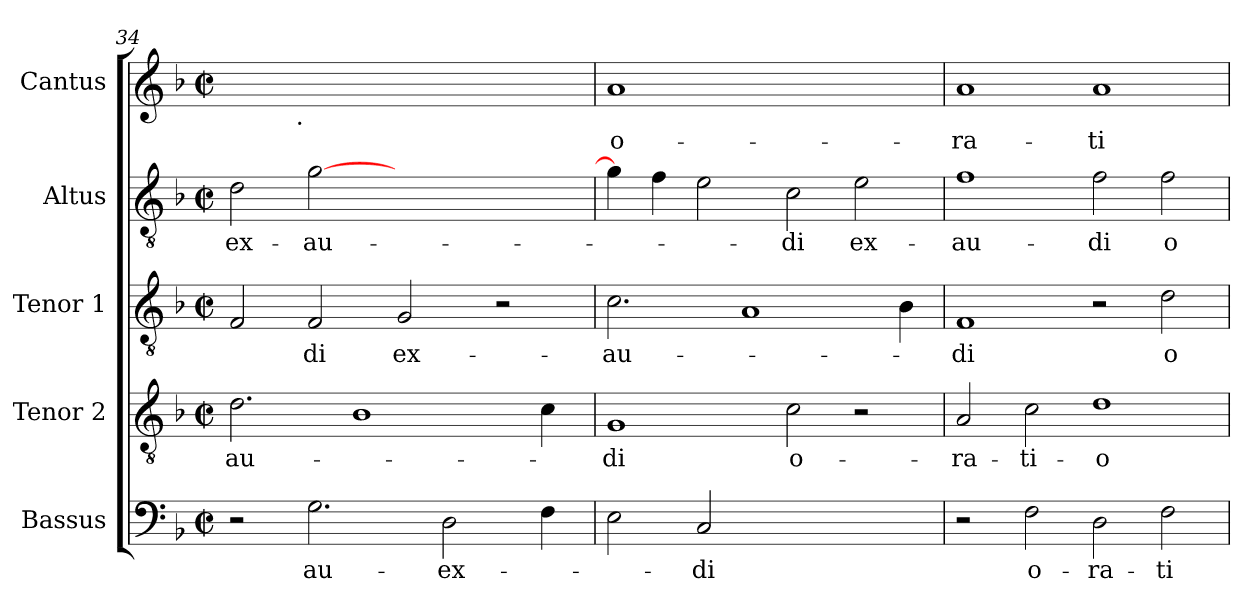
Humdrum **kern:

**kern	**text	**kern	**text	**kern	**text	**kern	**text	**kern	**text
*part5	*part5	*part4	*part4	*part3	*part3	*part2	*part2	*part1	*part1
*staff5	*staff5	*staff4	*staff4	*staff3	*staff3	*staff2	*staff2	*staff1	*staff1
*I"Bassus	*	*I"Tenor 2	*	*I"Tenor 1	*	*I"Altus	*	*I"Cantus	*
*clefF4	*	*clefGv2	*	*clefGv2	*	*clefGv2	*	*clefG2	*
*k[b-]	*	*k[b-]	*	*k[b-]	*	*k[b-]	*	*k[b-]	*
*F:	*	*F:	*	*F:	*	*F:	*	*F:	*
*M2/2	*	*M2/2	*	*M2/2	*	*M2/2	*	*M2/2	*
*met(c|)	*	*met(c|)	*	*met(c|)	*	*met(c|)	*	*met(c|)	*
=34	=34	=34	=34	=34	=34	=34	=34	=34	=34
!	!	!	!LO:LY:b:cj	!	!	!	!LO:LY:b:cj	!	!
2r	.	2.d\	-au-	2F/	.	2d\	ex-	4...ryy	.
!	!	!	!	!	!	!	!	!LO:TX:b:t=.	!
.	.	.	.	.	.	.	.	1ryy	.
!	!LO:LY:b:cj	!	!	!	!LO:LY:b:cj	!	!LO:LY:b:cj	!	!
2.G\	-au-	.	.	2F/	-di	[>2g\	-au-	.	.
.	.	1B-	.	.	.	.	.	.	.
!	!	!	!	!	!LO:LY:b:cj	!	!	!	!
.	.	.	.	2G/	ex-	1ryy	.	.	.
!	!LO:LY:b:cj	!	!	!	!	!	!	!	!
2D\	ex-	.	.	.	.	.	.	.	.
.	.	.	.	.	.	.	.	2ryy	.
.	.	.	.	2r	.	.	.	.	.
4F\	.	4c\	.	.	.	.	.	.	.
.	.	.	.	.	.	.	.	32ryy	.
=35	=35	=35	=35	=35	=35	=35	=35	=35	=35
!	!	!	!LO:LY:b:cj	!	!LO:LY:b:cj	!	!	!	!LO:LY:b:rj
2E\	.	1G	-di	2.c\	-au-	4g\]	.	1a	o-
.	.	.	.	.	.	4f\	.	.	.
!	!LO:LY:b:cj	!	!	!	!	!	!	!	!
2C/	-di	.	.	.	.	2e\	.	.	.
.	.	.	.	1A	.	.	.	.	.
!	!	!	!LO:LY:b:cj	!	!	!	!LO:LY:b:cj	!	!
1ryy	.	2c\	o-	.	.	2c\	-di	1ryy	.
!	!	!	!	!	!	!	!LO:LY:b:cj	!	!
.	.	2r	.	.	.	2e\	ex-	.	.
.	.	.	.	4B-\	.	.	.	.	.
=36	=36	=36	=36	=36	=36	=36	=36	=36	=36
!	!	!	!LO:LY:b:cj	!	!LO:LY:b:cj	!	!LO:LY:b:cj	!	!LO:LY:b:cj
2r	.	2A/	-ra-	1F	-di	1f	-au-	1a	-ra-
!	!LO:LY:b:cj	!	!LO:LY:b:cj	!	!	!	!	!	!
2F\	o-	2c\	-ti-	.	.	.	.	.	.
!	!LO:LY:b:cj	!	!LO:LY:b:rj	!	!	!	!LO:LY:b:cj	!	!LO:LY:b:cj
2D\	-ra-	1d	-o-	2r	.	2f\	-di	1a	-ti-
!	!LO:LY:b:cj	!	!	!	!LO:LY:b:cj	!	!LO:LY:b:cj	!	!
2F\	-ti-	.	.	2d\	o-	2f\	o-	.	.
=	=	=	=	=	=	=	=	=	=
*-	*-	*-	*-	*-	*-	*-	*-	*-	*-
